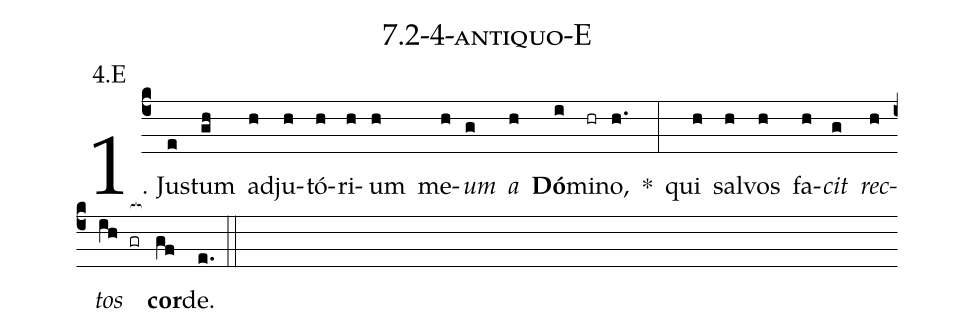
name: 7.2-4-antiquo-E;
annotation: 4.E;
%%
(c4)1. Jus(e)tum(gh) ad(h)ju(h)tó(h)ri(h)um(h) me(h)<i>um</i>(g) <i>a</i>(h) <b>Dó</b>(i)mi(hr)no,(h.) *(:) qui(h) sal(h)vos(h) fa(h)<i>cit</i>(g) <i>rec</i>(h)<i>tos</i>(ih gr[ocb:1{]) <b>cor</b>(gf[ocb:0}])de.(e.) (::)
